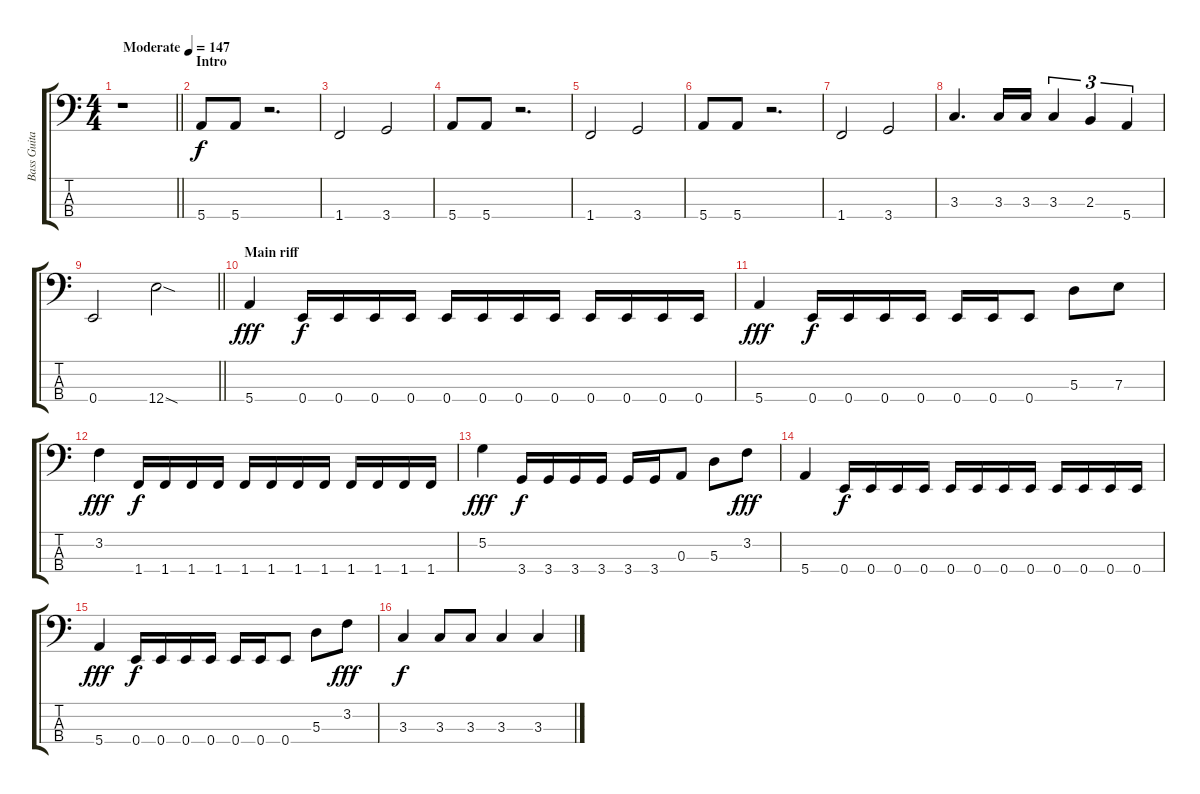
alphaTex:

\track ("Bass Guitar" "Bass Guita") {instrument electricbasspick}
\staff {score tabs}
\tuning (G2 D2 A1 E1) {hide}
\ts (4 4)
\tempo (147 "Moderate")
\clef f4
\barLineRight lightlight
\ks c
r.1{dy f instrument electricbasspick} |
\section ("" "Intro")
5.4.8 5.4.8 r.2{d} |
1.4.2 3.4.2 |
5.4.8 5.4.8 r.2{d} |
1.4.2 3.4.2 |
5.4.8 5.4.8 r.2{d} |
1.4.2 3.4.2 |
3.3.4{d} 3.3.16 3.3.16 3.3.4{tu (3 2)} 2.3.4{tu (3 2)} 5.4.4{tu (3 2)} |
\barLineRight lightlight
0.4.2 12.4{sod}.2 |
\section ("" "Main riff")
5.4.4{dy fff} 0.4.16{dy f} 0.4.16 0.4.16 0.4.16 0.4.16 0.4.16 0.4.16 0.4.16 0.4.16 0.4.16 0.4.16 0.4.16 |
5.4.4{dy fff} 0.4.16{dy f} 0.4.16 0.4.16 0.4.16 0.4.16 0.4.16 0.4.8 5.3.8 7.3.8 |
3.2.4{dy fff} 1.4.16{dy f} 1.4.16 1.4.16 1.4.16 1.4.16 1.4.16 1.4.16 1.4.16 1.4.16 1.4.16 1.4.16 1.4.16 |
5.2.4{dy fff} 3.4.16{dy f} 3.4.16 3.4.16 3.4.16 3.4.16 3.4.16 0.3.8 5.3.8 3.2.8{dy fff} |
5.4.4 0.4.16{dy f} 0.4.16 0.4.16 0.4.16 0.4.16 0.4.16 0.4.16 0.4.16 0.4.16 0.4.16 0.4.16 0.4.16 |
5.4.4{dy fff} 0.4.16{dy f} 0.4.16 0.4.16 0.4.16 0.4.16 0.4.16 0.4.8 5.3.8 3.2.8{dy fff} |
3.3.4{dy f} 3.3.8 3.3.8 3.3.4 3.3.4
